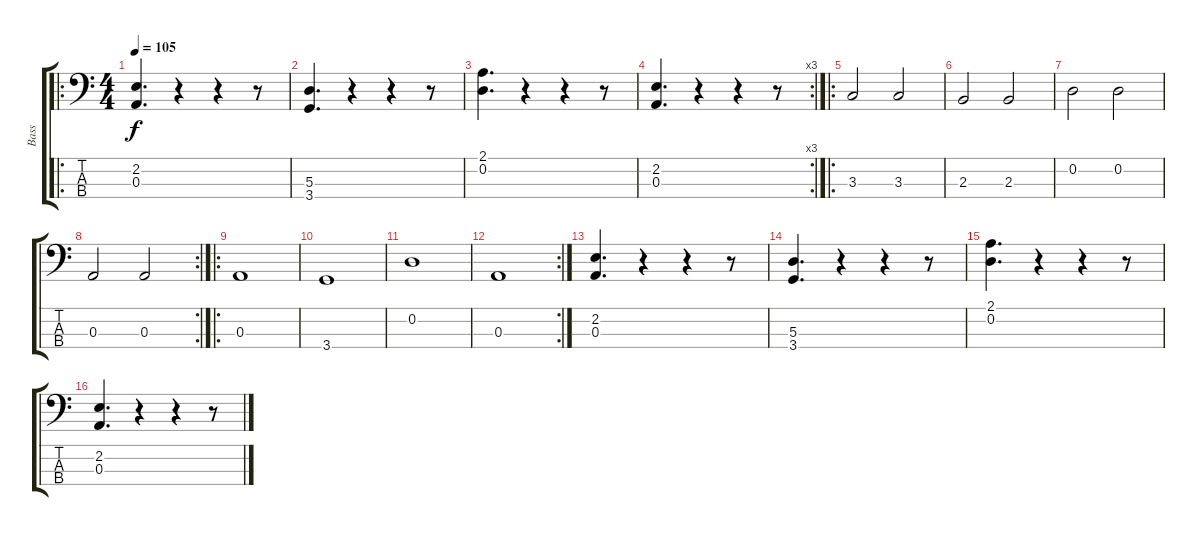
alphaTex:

\track ("Bass" "Bass") {instrument electricbassfinger}
\staff {score tabs}
\tuning (G2 D2 A1 E1) {hide}
\ro
\ts (4 4)
\tempo 105
\clef f4
\ks c
(2.2 0.3).4{d dy f} r.4 r.4 r.8 |
(5.3 3.4).4{d} r.4 r.4 r.8 |
(2.1 0.2).4{d} r.4 r.4 r.8 |
\rc 3
(2.2 0.3).4{d} r.4 r.4 r.8 |
\ro
3.3.2 3.3.2 |
2.3.2 2.3.2 |
0.2.2 0.2.2 |
\rc 2
0.3.2 0.3.2 |
\ro
0.3.1 |
3.4.1 |
0.2.1 |
\rc 2
0.3.1 |
(2.2 0.3).4{d} r.4 r.4 r.8 |
(5.3 3.4).4{d} r.4 r.4 r.8 |
(2.1 0.2).4{d} r.4 r.4 r.8 |
(2.2 0.3).4{d} r.4 r.4 r.8
